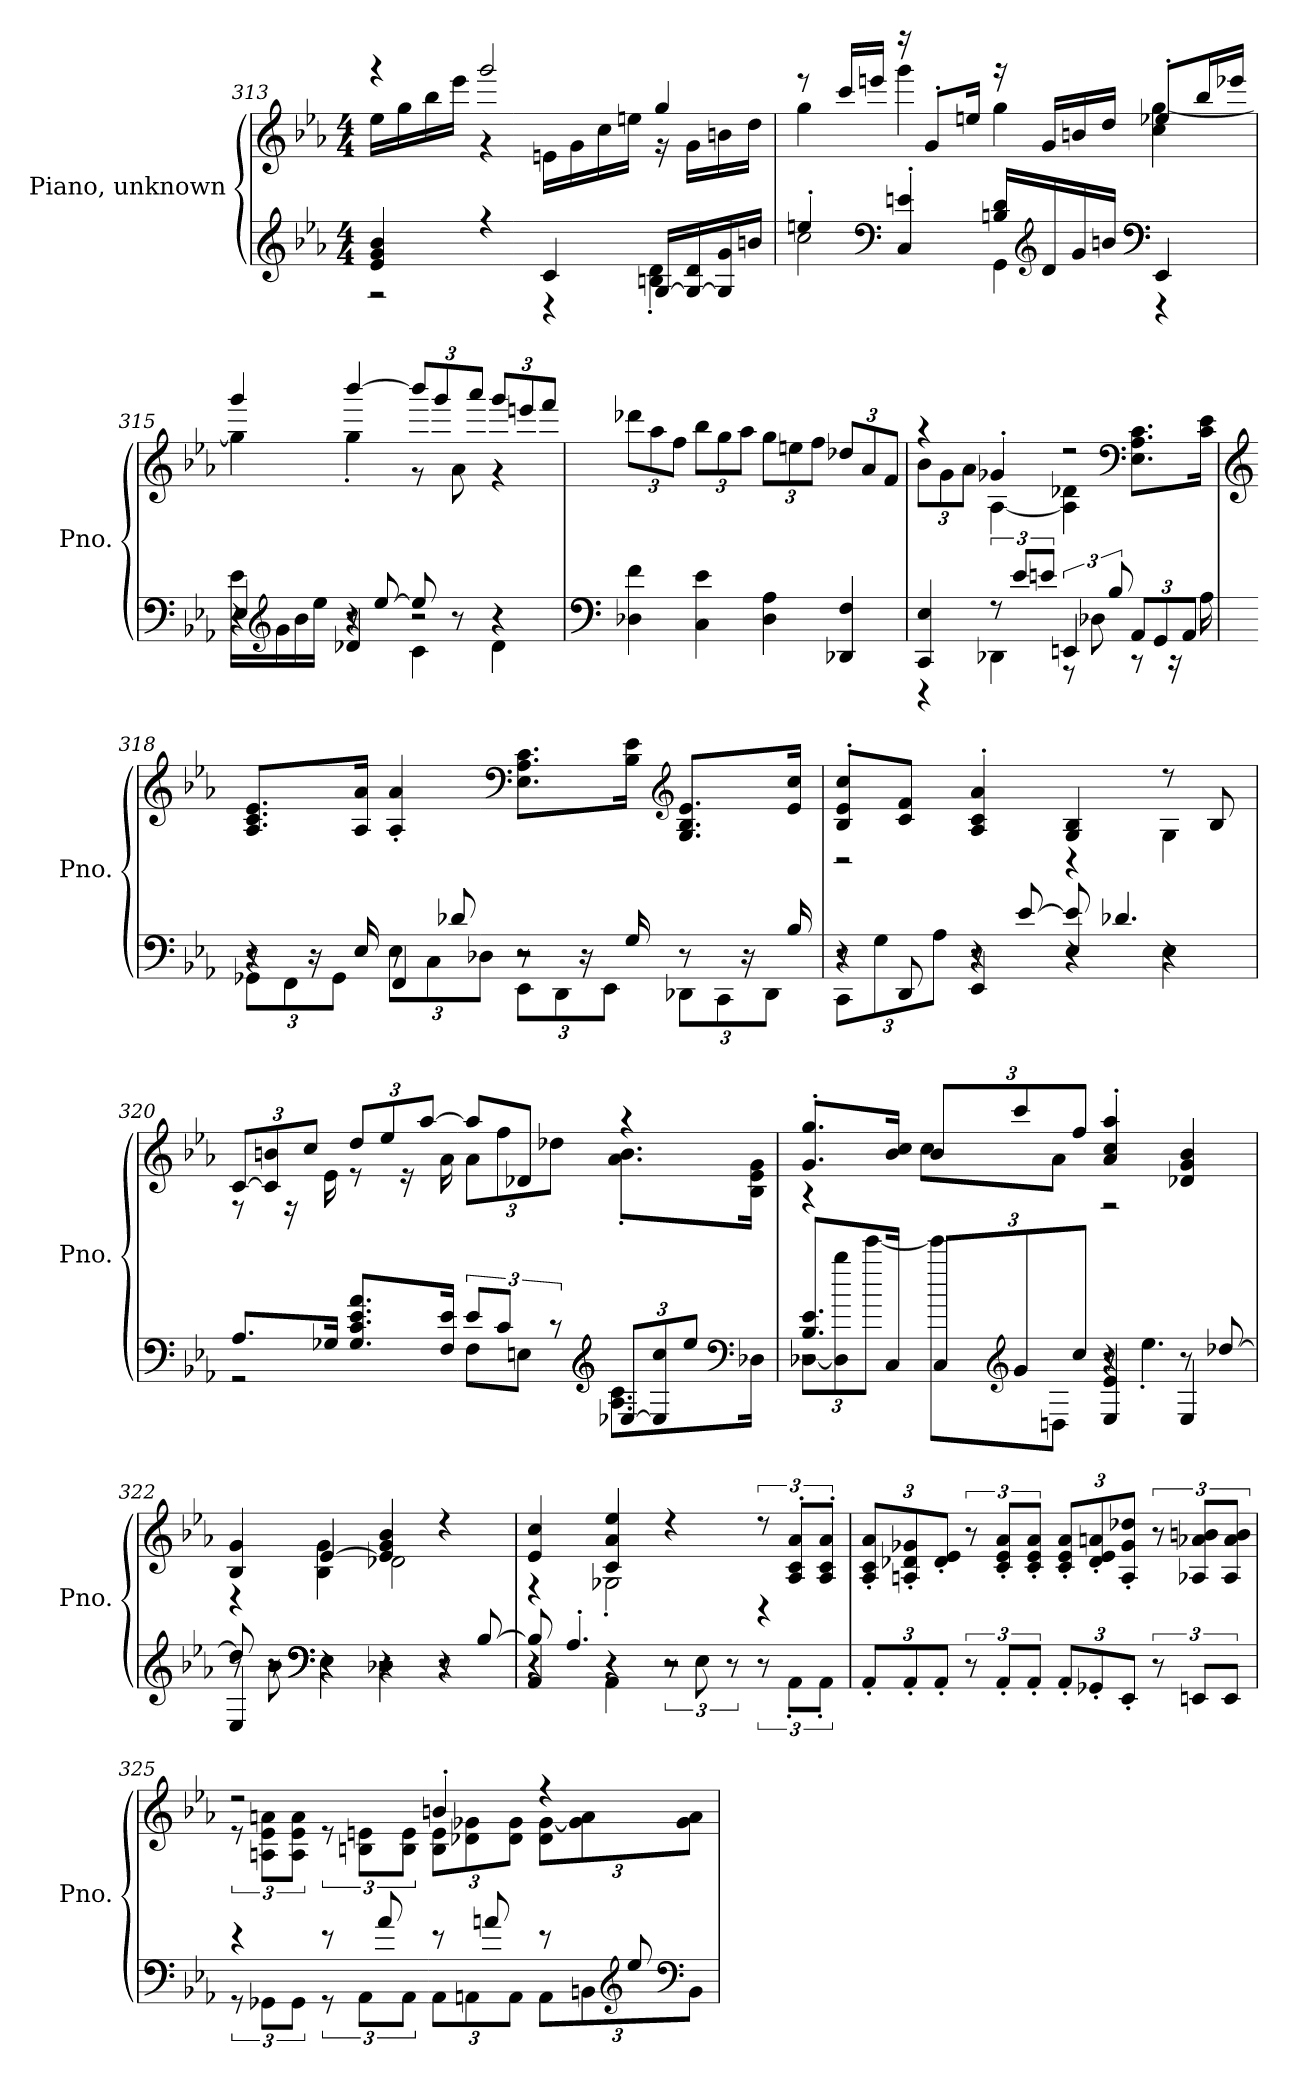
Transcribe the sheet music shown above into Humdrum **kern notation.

**kern	**kern
*part1	*part1
*staff2	*staff1
*I"Piano, unknown	*
*I'Pno.	*
!!LO:LB:g=z
*clefG2	*clefG2
*k[b-e-a-]	*k[b-e-a-]
*M4/4	*M4/4
=313	=313
*^	*^
4e-/ 4g/ 4b-/	2r	4r	16ee-\LL
.	.	.	16gg\
.	.	.	16bb-\
.	.	.	16eee-\JJ
4r	.	2ggg/	4r
4c/	4r	.	16en\LL
.	.	.	16g\
.	.	.	16cc\
.	.	.	16een\JJ
[16G/LL	4Bn\' 4d\'	4gg/	16r
16G/_ 16d/	.	.	16g\LL
16G/] 16g/	.	.	16bn\
16bn/JJ	.	.	16dd\JJ
=314	=314	=314	=314
4een'/	2cc\	8r	4gg\
.	.	16ccc/LL	.
.	.	16eeen/JJ	.
*clefF4	*	*	*
4C/' 4en/'	.	16r	4ggg\
.	.	8g'/L	.
.	.	16een/Jk	.
16Bn/ 16d/LL	4GG\	16r	4gg\
*clefG2	*	*	*
16d/	.	16g/LL	.
16g/	.	16bn/	.
16bn/JJ	.	16dd/JJ	.
*clefF4	*	*	*
4EE-/	4r	8ee-X'/L	4cc\ [4gg\
.	.	16bb-/L	.
.	.	16eee-X/JJ	.
!!LO:LB:g=z	!!
=315	=315	=315	=315
*	*^	*	*
4r	16e-\LL	4E-/	4ggg/	4gg\]
*clefG2	*	*	*	*
.	16g\	.	.	.
.	16b-\	.	.	.
.	16ee-\JJ	.	.	.
8r	4r	4d-X/	[4bbb-/	4gg'\
[8ee-/	.	.	.	.
*	*	*	*Xbrackettup	*
8ee-/]	4c\	2r	12bbb-/L]	8r
.	.	.	12ggg/	.
8r	.	.	.	8a-\
.	.	.	12aaa-/J	.
4r	4d-\	.	12ggg/L	4r
.	.	.	12eeen/	.
.	.	.	12fff/J	.
*v	*v	*v	*	*
*	*v	*v
=316	=316
*clefF4	*
4D-X\ 4f\	12ddd-X\L
.	12aa-\
.	12ff\J
4C\ 4e-\	12bb-\L
.	12gg\
.	12aa-\J
4D-\ 4A-\	12gg\L
.	12een\
.	12ff\J
4DD-X/ 4F/	12dd-X/L
.	12a-/
.	12f/J
!!LO:LB:g=z
=317	=317
*^	*^
4CC/ 4E-/	4r	4r	12b-\L
.	.	.	12g\
.	.	.	12a-\J
12r	4DD-X\	4g-X'/	[4A-\
12e-/L	.	.	.
12en/J	.	.	.
6EEn/	8r	2r	4A-\] 4d-X\
.	8D-X\	.	.
12B-/	.	.	.
*	*	*clefF4	*
*Xbrackettup	*	*	*
12AA-/L	8r	.	8.E-\ 8.A-\ 8.c\L
12GG/	.	.	.
.	16r	.	.
12AA-/J	.	.	.
.	16A-\	.	16c\ 16e-\Jk
*v	*v	*	*
*	*v	*v
=318	=318
*	*clefG2
*^	*
*	*^	*
8r	12GG-X\L	4r	8.A-/ 8.c/ 8.e-/L
.	12FF\	.	.
16r	.	.	.
.	12GG-\J	.	.
16E-/	.	.	16A-/ 16a-/Jk
8r	12E-\L	4FF/	4A-/' 4a-/'
.	12C\	.	.
8d-X/	.	.	.
.	12D-X\J	.	.
*	*	*	*clefF4
8r	12EE-\L	2r	8.E-\ 8.A-\ 8.c\L
.	12DD\	.	.
16r	.	.	.
.	12EE-\J	.	.
16G/	.	.	16B-\ 16e-\Jk
*	*	*	*clefG2
8r	12DD-X\L	.	8.G/ 8.B-/ 8.e-/L
.	12CC\	.	.
16r	.	.	.
.	12DD-\J	.	.
16B-/	.	.	16e-/ 16cc/Jk
!!LO:LB:g=z
=319	=319	=319	=319
*	*	*	*^
4r	12CC\L	8r	8B-/' 8e-/' 8cc/'L	2r
.	12G\	.	.	.
.	.	8DD/	8c/ 8f/J	.
.	12A-\J	.	.	.
8r	4r	4EE-/	4A-/' 4c/' 4a-/'	.
[8e-/	.	.	.	.
8e-/]	4r	4E-/	4G/ 4B-/	4r
4.d-X/	.	.	.	.
.	4E-\	4r	8r	4G\
.	.	.	8B-/	.
*	*v	*v	*	*
=320	=320	=320	=320
8.A-/L	2r	[12c/L	8r
.	.	12c/] 12bn/	.
.	.	.	16r
.	.	12cc/J	.
16G-X/Jk	.	.	16e-\
8.G-/ 8.c/ 8.e-/ 8.a-/L	.	12dd/L	8r
.	.	12ee-/	.
.	.	.	16r
.	.	[12aa-/J	.
16F/ 16e-/Jk	.	.	16a-\
*brackettup	*	*	*
12e-/L	8F\L	8aa-/L]	12a-\L
12c/J	.	.	12ff\
.	8En\J	8d-X/J	.
12r	.	.	12dd-X\J
*clefG2	*	*	*
*Xbrackettup	*	*	*
[12E-X/L	8.A-\ 8.c\L	4r	8.a-\' 8.b\'L
12E-/] 12cc/	.	.	.
12ee-/J	.	.	.
*clefF4	*	*	*
.	16D-X\Jk	.	16B-\ 16e-\ 16g\Jk
!!LO:LB:g=z	!!
=321	=321	=321	=321
*	*^	*	*
2r	[12D-X\L	8.B-/ 8.e-/L	8.g/' 8.gg/'L	4r
.	12D-\] 12bb-\	.	.	.
.	[12eee-\J	.	.	.
.	.	16C/Jk	16b-/ 16cc/Jk	.
.	8eee-\L]	12C/L	12b-/L	8cc\L
*clefG2	*	*	*	*
.	.	12g/	12ccc/	.
.	8Dn\J	.	.	8a-\J
.	.	12cc/J	12ff/J	.
4r	8r	4E-/ 4e-/	4a-/' 4cc/' 4aa-/'	2r
.	4.ee-'\	.	.	.
8r	.	4E-/	4d-X/ 4g/ 4b-/	.
[8dd-X/	.	.	.	.
=322	=322	=322	=322	=322
8dd-/]	8r	4E-/	4B-/ 4g/	4r
8r	8b-\	.	.	.
*clefF4	*	*	*	*
4r	4E-\	4r	[4e-/	4B-\ 4g\
2r	4D-X\	4r	4e-/] 4g/ 4b-/	2d-X\
.	4r	8r	4r	.
.	.	[8B-/	.	.
=323	=323	=323	=323	=323
4AA-/	4r	8B-/]	4e-/ 4cc/	4r
.	.	4.A-'/	.	.
4r	4AA-\	.	4c/ 4a-/ 4ee-/	2G-X'\
*	*brackettup	*	*	*
2r	12r	2r	4r	.
.	12E-\	.	.	.
.	12r	.	.	.
*	*	*	*brackettup	*
.	12r	.	12r	4r
.	12AA-'\L	.	12A-/' 12c/' 12a-/'L	.
.	12AA-'\J	.	12A-/' 12c/' 12a-/'J	.
*v	*v	*v	*	*
*	*v	*v
!!LO:PB:g=z
=324	=324
*Xbrackettup	*Xbrackettup
12AA-'/L	12A-/' 12c/' 12a-/'L
12AA-'/	12An/' 12d-X/' 12g-X/'
12AA-'/J	12d-/' 12e-/'J
*brackettup	*brackettup
12r	12r
12AA-'/L	12c/' 12e-/' 12a-/'L
12AA-'/J	12c/' 12e-/' 12a-/'J
*Xbrackettup	*Xbrackettup
12AA-'/L	12c/' 12e-/' 12a-/'L
12GG-X'/	12d-/' 12e-/' 12an/'
12EE-'/J	12A/' 12g-/' 12dd-X/'J
*brackettup	*brackettup
12r	12r
12EEn/L	12A-X/ 12a-X/ 12bn/L
12EE/J	12A-/ 12a-/ 12b/J
=325	=325
*^	*^
4r	12r	2r	12r
.	12GG-X\L	.	12An\ 12e-\ 12an\L
.	12GG-\J	.	12A\ 12e-\ 12a\J
8r	12r	.	12r
.	12AA-\L	.	12Bn\ 12en\L
8a-/	.	.	.
.	12AA-\J	.	12B\ 12e\J
*	*Xbrackettup	*	*Xbrackettup
8r	12AA-\L	4bn'/	12B\ 12e\L
.	12AAn\	.	12d-X\ 12g-X\
8an/	.	.	.
.	12AA\J	.	12d-\ 12g-\J
8r	12AA\L	4r	12d-\ [12g-\L
.	12BBn\	.	12g-\] 12a\
*clefG2	*	*	*
8ee-/	.	.	.
*clefF4	*	*	*
.	12BB\J	.	12g-\ 12a\J
*v	*v	*	*
*	*v	*v
=	=
*-	*-
